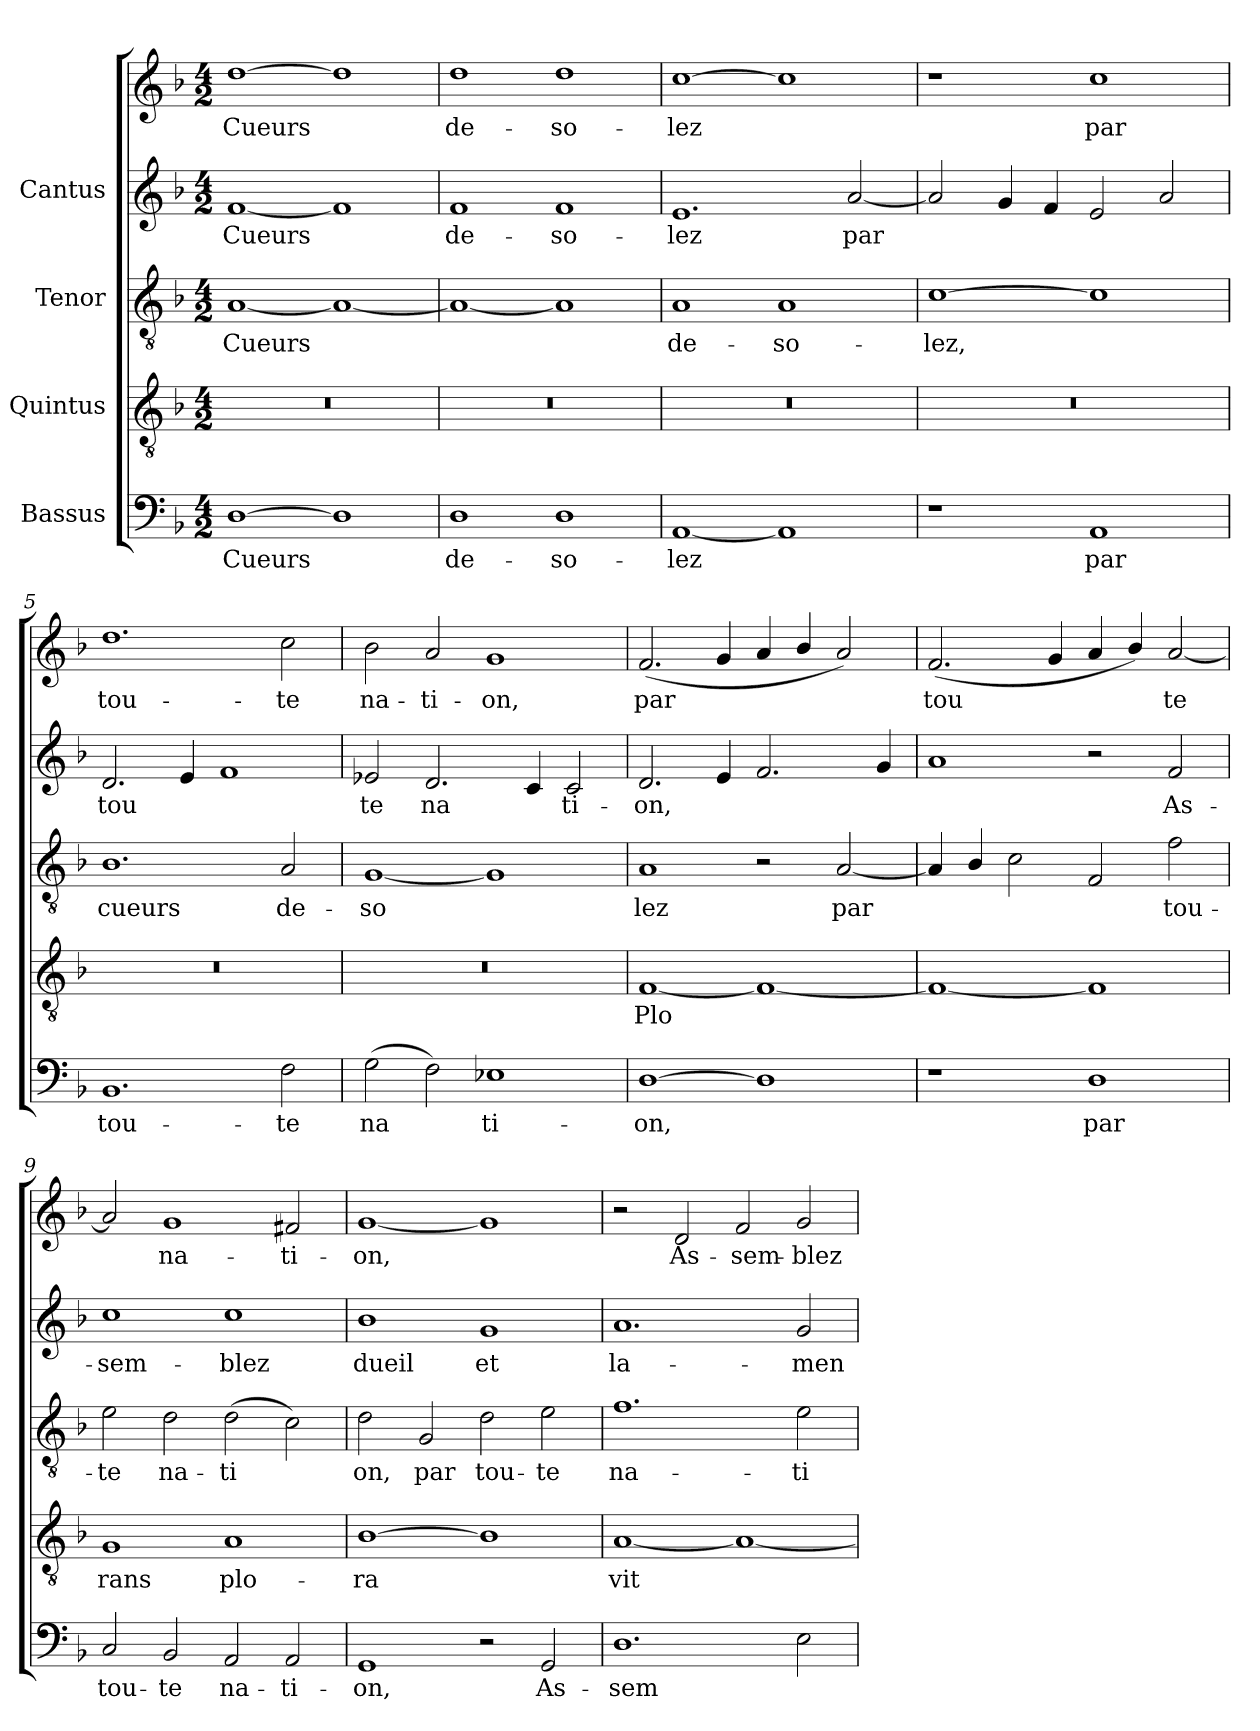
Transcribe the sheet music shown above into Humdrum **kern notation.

**kern	**text	**kern	**text	**kern	**text	**kern	**text	**kern	**text
*part4	*part4	*part3	*part3	*part2	*part2	*part1	*part1	*part1	*part1
*staff5	*staff5	*staff4	*staff4	*staff3	*staff3	*staff2	*staff2	*staff1	*staff1
*I"Bassus	*	*I"Quintus	*	*I"Tenor	*	*I"Cantus	*	*	*
!!LO:PB:g=z
*stria5	*	*stria5	*	*stria5	*	*stria5	*	*stria5	*
*clefF4	*	*clefGv2	*	*clefGv2	*	*clefG2	*	*clefG2	*
*k[b-]	*	*k[b-]	*	*k[b-]	*	*k[b-]	*	*k[b-]	*
*F:	*	*F:	*	*F:	*	*F:	*	*F:	*
*M4/2	*	*M4/2	*	*M4/2	*	*M4/2	*	*M4/2	*
*MM240	*	*MM240	*	*MM240	*	*MM240	*	*MM240	*
=1	=1	=1	=1	=1	=1	=1	=1	=1	=1
!	!LO:LY:b:cj	!	!	!	!LO:LY:b:cj	!	!LO:LY:b:cj	!	!LO:LY:b:cj
[>1D	Cueurs	0r	.	[<1A	Cueurs	[<1f	Cueurs	[>1dd	Cueurs
!	!LO:LY:b:cj	!	!	!	!LO:LY:b:cj	!	!LO:LY:b:cj	!	!LO:LY:b:cj
1D]	.	.	.	1A_<	.	1f]	.	1dd]	.
=2	=2	=2	=2	=2	=2	=2	=2	=2	=2
!	!LO:LY:b:cj	!	!	!	!	!	!LO:LY:b:cj	!	!LO:LY:b:cj
1D	de-	0r	.	1A_<	.	1f	-de-	1dd	de-
!	!LO:LY:b:cj	!	!	!	!	!	!LO:LY:b:cj	!	!LO:LY:b:cj
1D	-so-	.	.	1A]	.	1f	-so-	1dd	-so-
=3	=3	=3	=3	=3	=3	=3	=3	=3	=3
!	!LO:LY:b:cj	!	!	!	!LO:LY:b:cj	!	!LO:LY:b:cj	!	!LO:LY:b:cj
[<1AA	-lez	0r	.	1A	de-	1.e	lez	[>1cc	-lez
!	!LO:LY:b:cj	!	!	!	!LO:LY:b:cj	!	!	!	!LO:LY:b:cj
1AA]	.	.	.	1A	-so-	.	.	1cc]	.
!	!	!	!	!	!	!	!LO:LY:b:cj	!	!
.	.	.	.	.	.	[<2a/	par	.	.
=4	=4	=4	=4	=4	=4	=4	=4	=4	=4
!	!	!	!	!	!LO:LY:b:cj	!	!	!	!
1r	.	0r	.	[>1c	-lez,	2a/]	.	1r	.
.	.	.	.	.	.	4g/	.	.	.
.	.	.	.	.	.	4f/	.	.	.
!	!LO:LY:b:cj	!	!	!	!LO:LY:b:cj	!	!	!	!LO:LY:b:cj
1AA	par	.	.	1c]	.	2e/	.	1cc	par
.	.	.	.	.	.	2a/	.	.	.
=5	=5	=5	=5	=5	=5	=5	=5	=5	=5
!	!LO:LY:b:cj	!	!	!	!LO:LY:b:cj	!	!LO:LY:b:cj	!	!LO:LY:b:cj
1.BB-	tou-	0r	.	1.B-	cueurs	2.d/	tou-	1.dd	tou-
!	!	!	!	!	!	!	!LO:LY:b:cj	!	!
.	.	.	.	.	.	4e/	--	.	.
!	!	!	!	!	!	!	!LO:LY:b:cj	!	!
.	.	.	.	.	.	1f	--	.	.
!	!LO:LY:b:cj	!	!	!	!LO:LY:b:cj	!	!	!	!LO:LY:b:cj
2F\	-te	.	.	2A/	de-	.	.	2cc\	-te
!!LO:LB:g=z
=6	=6	=6	=6	=6	=6	=6	=6	=6	=6
!	!LO:LY:b:cj	!	!	!	!LO:LY:b:cj	!	!LO:LY:b:cj	!	!LO:LY:b:cj
(>2G\	na-	0r	.	[<1G	-so-	2e-X/	te	2b-\	-na-
!	!LO:LY:b:cj	!	!	!	!	!	!LO:LY:b:cj	!	!LO:LY:b:cj
2F\)	-	.	.	.	.	2.d/	na-	2a/	-ti-
!	!LO:LY:b:cj	!	!	!	!LO:LY:b:cj	!	!	!	!LO:LY:b:cj
1E-X	ti-	.	.	1G]	--	.	.	1g	-on,
!	!	!	!	!	!	!	!LO:LY:b:cj	!	!
.	.	.	.	.	.	4c/	-	.	.
!	!	!	!	!	!	!	!LO:LY:b:cj	!	!
.	.	.	.	.	.	2c/	ti-	.	.
=7	=7	=7	=7	=7	=7	=7	=7	=7	=7
!	!LO:LY:b:cj	!	!LO:LY:b:cj	!	!LO:LY:b:cj	!	!LO:LY:b:cj	!	!LO:LY:b:cj
[>1D	-on,	[<1F	Plo-	1A	-lez	2.d/	on,	(<2.f/	-par
!	!	!	!	!	!	!	!LO:LY:b:cj	!	!LO:LY:b:cj
.	.	.	.	.	.	4e/	.	4g/	.
!	!LO:LY:b:cj	!	!LO:LY:b:cj	!	!	!	!LO:LY:b:cj	!	!LO:LY:b:cj
1D]	.	1F_<	--	2r	.	2.f/	.	4a/	.
!	!	!	!	!	!	!	!	!	!LO:LY:b:cj
.	.	.	.	.	.	.	.	4b-/	.
!	!	!	!	!	!LO:LY:b:cj	!	!	!	!LO:LY:b:cj
.	.	.	.	[<2A/	par	.	.	2a/)	.
!	!	!	!	!	!	!	!LO:LY:b:cj	!	!
.	.	.	.	.	.	4g/	.	.	.
=8	=8	=8	=8	=8	=8	=8	=8	=8	=8
!	!	!	!	!	!LO:LY:b:cj	!	!LO:LY:b:cj	!	!LO:LY:b:cj
1r	.	1F_<	.	4A/]	.	1a	.	(<2.f/	tou-
!	!	!	!	!	!LO:LY:b:cj	!	!	!	!
.	.	.	.	4B-/	.	.	.	.	.
!	!	!	!	!	!LO:LY:b:cj	!	!	!	!
.	.	.	.	2c\	.	.	.	.	.
!	!	!	!	!	!	!	!	!	!LO:LY:b:cj
.	.	.	.	.	.	.	.	4g/	-
!	!LO:LY:b:cj	!	!	!	!LO:LY:b:cj	!	!	!	!LO:LY:b:cj
1D	par	1F]	.	2F/	.	2r	.	4a/	.
!	!	!	!	!	!	!	!	!	!LO:LY:b:cj
.	.	.	.	.	.	.	.	4b-/)	.
!	!	!	!	!	!LO:LY:b:cj	!	!LO:LY:b:cj	!	!LO:LY:b:cj
.	.	.	.	2f\	tou-	2f/	As-	[<2a/	te
=9	=9	=9	=9	=9	=9	=9	=9	=9	=9
!	!LO:LY:b:cj	!	!LO:LY:b:cj	!	!LO:LY:b:cj	!	!LO:LY:b:cj	!	!LO:LY:b:cj
2C/	tou-	1G	-rans	2e\	-te	1cc	-sem-	2a/]	-
!	!LO:LY:b:cj	!	!	!	!LO:LY:b:cj	!	!	!	!LO:LY:b:cj
2BB-/	-te	.	.	2d\	na-	.	.	1g	na-
!	!LO:LY:b:cj	!	!LO:LY:b:cj	!	!LO:LY:b:cj	!	!LO:LY:b:cj	!	!
2AA/	na-	1A	plo-	(>2d\	-ti-	1cc	-blez	.	.
!	!LO:LY:b:cj	!	!	!	!LO:LY:b:cj	!	!	!	!LO:LY:b:cj
2AA/	-ti-	.	.	2c\)	--	.	.	2f#X/	-ti-
!!LO:LB:g=z
=10	=10	=10	=10	=10	=10	=10	=10	=10	=10
!	!LO:LY:b:cj	!	!LO:LY:b:cj	!	!LO:LY:b:cj	!	!LO:LY:b:cj	!	!LO:LY:b:cj
1GG	-on,	[>1B-	-ra-	2d\	-on,	1b-	dueil	[<1g	on,
!	!	!	!	!	!LO:LY:b:cj	!	!	!	!
.	.	.	.	2G/	par	.	.	.	.
!	!	!	!LO:LY:b:cj	!	!LO:LY:b:cj	!	!LO:LY:b:cj	!	!LO:LY:b:cj
2r	.	1B-]	--	2d\	tou-	1g	et	1g]	.
!	!LO:LY:b:cj	!	!	!	!LO:LY:b:cj	!	!	!	!
2GG/	As-	.	.	2e\	-te	.	.	.	.
=11	=11	=11	=11	=11	=11	=11	=11	=11	=11
!	!LO:LY:b:cj	!	!LO:LY:b:cj	!	!LO:LY:b:cj	!	!LO:LY:b:cj	!	!
1.D	-sem-	[<1A	-vit	1.f	na-	1.a	la-	2r	.
!	!	!	!	!	!	!	!	!	!LO:LY:b:cj
.	.	.	.	.	.	.	.	2d/	As-
!	!	!	!LO:LY:b:cj	!	!	!	!	!	!LO:LY:b:cj
.	.	1A_<	.	.	.	.	.	2f/	-sem-
!	!LO:LY:b:cj	!	!	!	!LO:LY:b:cj	!	!LO:LY:b:cj	!	!LO:LY:b:cj
2E\	--	.	.	2e\	-ti-	2g/	-men-	2g/	-blez
=	=	=	=	=	=	=	=	=	=
*-	*-	*-	*-	*-	*-	*-	*-	*-	*-
